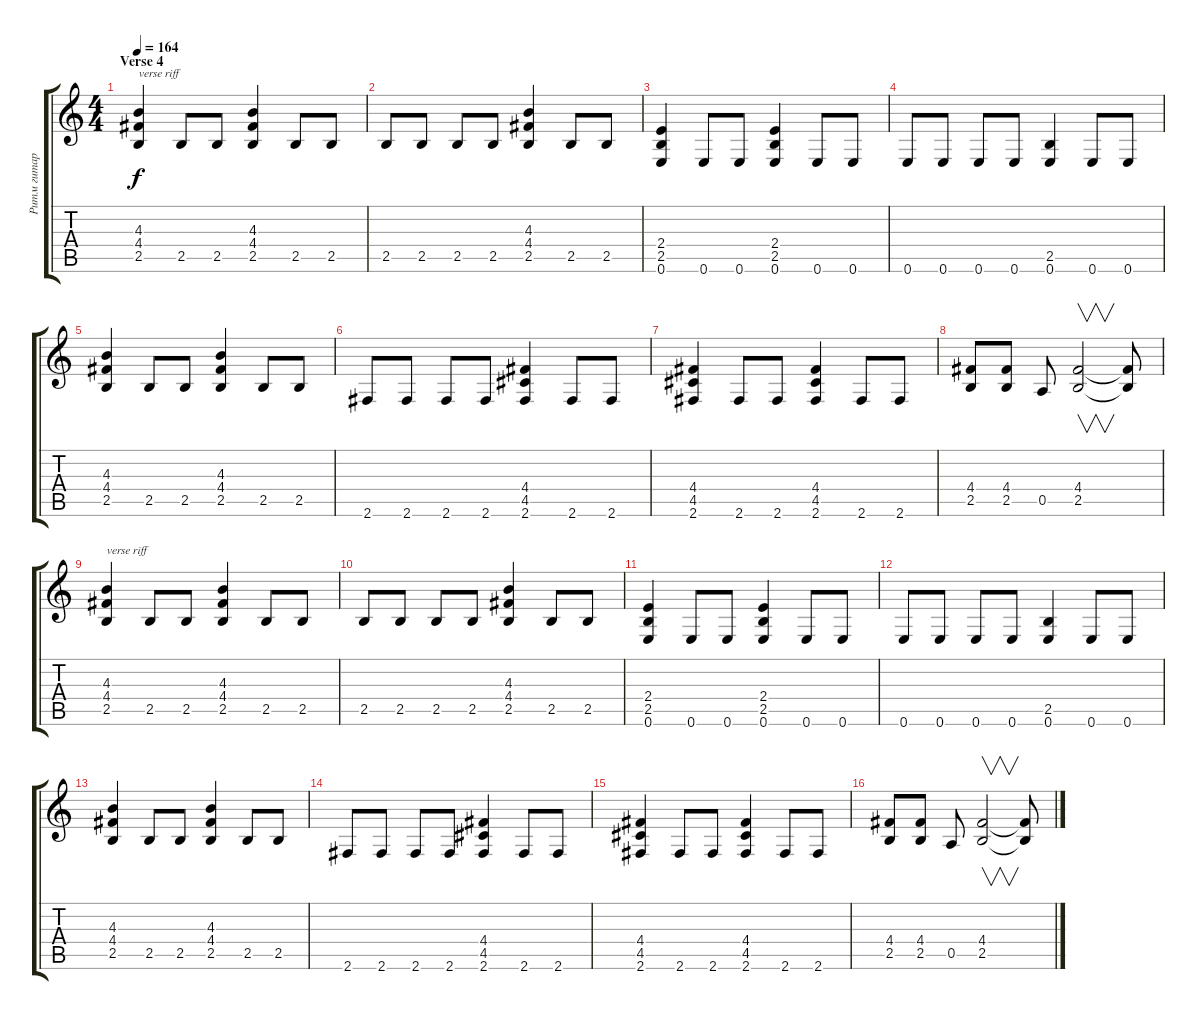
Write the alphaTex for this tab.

\track ("Ритм гитара" "Ритм гитар") {instrument overdrivenguitar}
\staff {score tabs}
\tuning (E4 B3 G3 D3 A2 E2) {hide}
\ts (4 4)
\section ("" "Verse 4")
\tempo 164
\clef g2
\ks c
(4.3 4.4 2.5).4{txt "verse riff" dy f} 2.5.8 2.5.8 (4.3 4.4 2.5).4 2.5.8 2.5.8 |
2.5.8 2.5.8 2.5.8 2.5.8 (4.3 4.4 2.5).4 2.5.8 2.5.8 |
(2.4 2.5 0.6).4 0.6.8 0.6.8 (2.4 2.5 0.6).4 0.6.8 0.6.8 |
0.6.8 0.6.8 0.6.8 0.6.8 (2.5 0.6).4 0.6.8 0.6.8 |
(4.3 4.4 2.5).4 2.5.8 2.5.8 (4.3 4.4 2.5).4 2.5.8 2.5.8 |
2.6.8 2.6.8 2.6.8 2.6.8 (4.4 4.5 2.6).4 2.6.8 2.6.8 |
(4.4 4.5 2.6).4 2.6.8 2.6.8 (4.4 4.5 2.6).4 2.6.8 2.6.8 |
(4.4 2.5).8 (4.4 2.5).8 0.5.8 (4.4 2.5).2{v} (4.4{t} 2.5{t}).8 |
(4.3 4.4 2.5).4{txt "verse riff"} 2.5.8 2.5.8 (4.3 4.4 2.5).4 2.5.8 2.5.8 |
2.5.8 2.5.8 2.5.8 2.5.8 (4.3 4.4 2.5).4 2.5.8 2.5.8 |
(2.4 2.5 0.6).4 0.6.8 0.6.8 (2.4 2.5 0.6).4 0.6.8 0.6.8 |
0.6.8 0.6.8 0.6.8 0.6.8 (2.5 0.6).4 0.6.8 0.6.8 |
(4.3 4.4 2.5).4 2.5.8 2.5.8 (4.3 4.4 2.5).4 2.5.8 2.5.8 |
2.6.8 2.6.8 2.6.8 2.6.8 (4.4 4.5 2.6).4 2.6.8 2.6.8 |
(4.4 4.5 2.6).4 2.6.8 2.6.8 (4.4 4.5 2.6).4 2.6.8 2.6.8 |
(4.4 2.5).8 (4.4 2.5).8 0.5.8 (4.4 2.5).2{v} (4.4{t} 2.5{t}).8
